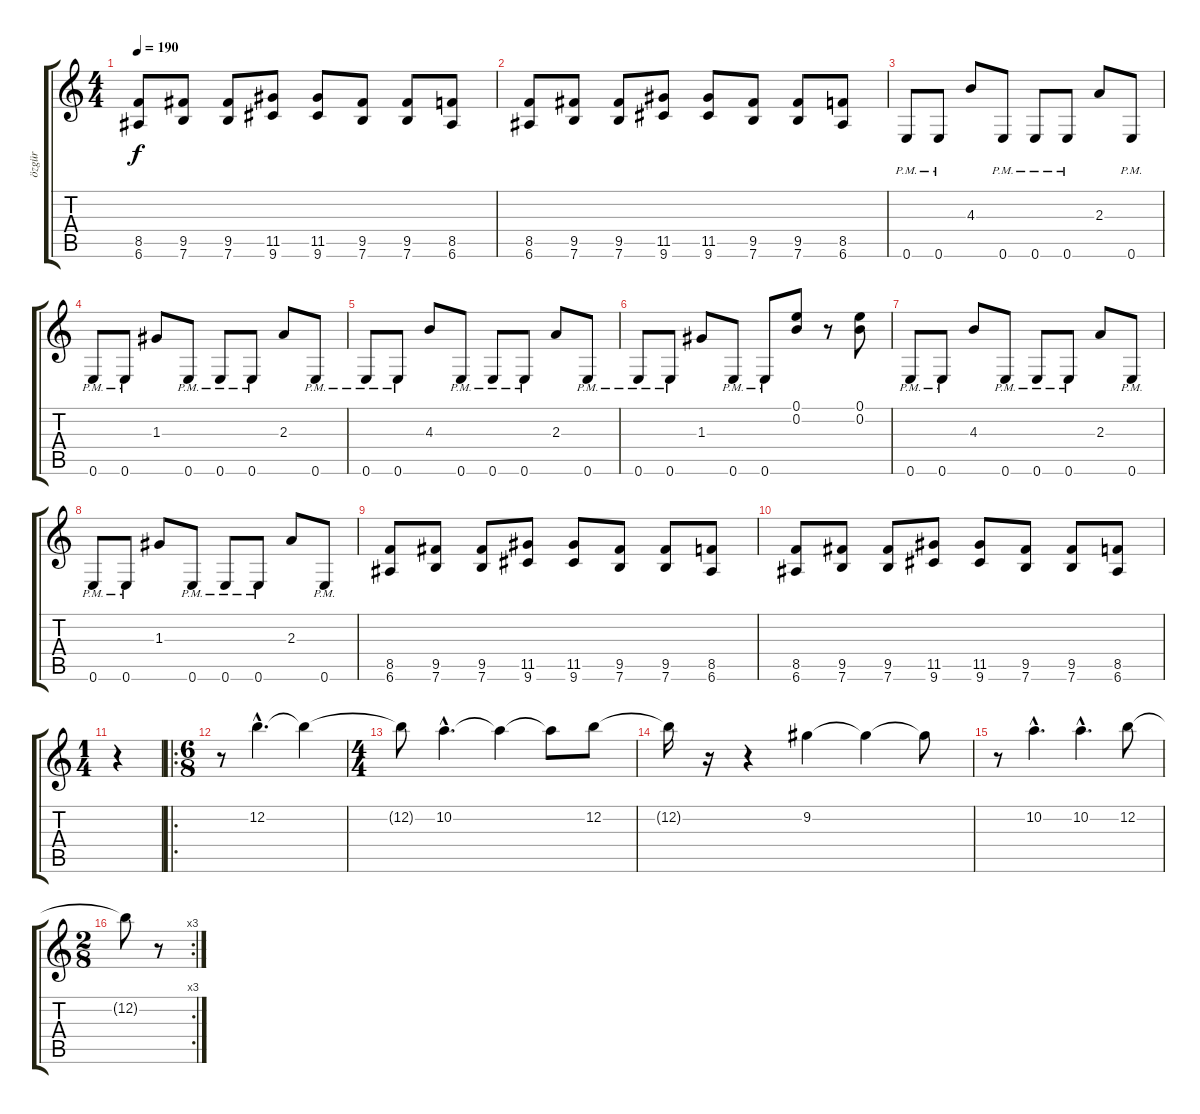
\track ("özgür" "özgür") {instrument overdrivenguitar}
\staff {score tabs}
\tuning (E4 B3 G3 D3 A2 E2) {hide}
\ts (4 4)
\tempo 190
\clef g2
\ks c
(8.5 6.6).8{dy f} (9.5 7.6).8 (9.5 7.6).8 (11.5 9.6).8 (11.5 9.6).8 (9.5 7.6).8 (9.5 7.6).8 (8.5 6.6).8 |
(8.5 6.6).8 (9.5 7.6).8 (9.5 7.6).8 (11.5 9.6).8 (11.5 9.6).8 (9.5 7.6).8 (9.5 7.6).8 (8.5 6.6).8 |
0.6{pm}.8 0.6{pm}.8 4.3.8 0.6{pm}.8 0.6{pm}.8 0.6{pm}.8 2.3.8 0.6{pm}.8 |
0.6{pm}.8 0.6{pm}.8 1.3.8 0.6{pm}.8 0.6{pm}.8 0.6{pm}.8 2.3.8 0.6{pm}.8 |
0.6{pm}.8 0.6{pm}.8 4.3.8 0.6{pm}.8 0.6{pm}.8 0.6{pm}.8 2.3.8 0.6{pm}.8 |
0.6{pm}.8 0.6{pm}.8 1.3.8 0.6{pm}.8 0.6{pm}.8 (0.1 0.2).8 r.8 (0.1 0.2).8 |
0.6{pm}.8 0.6{pm}.8 4.3.8 0.6{pm}.8 0.6{pm}.8 0.6{pm}.8 2.3.8 0.6{pm}.8 |
0.6{pm}.8 0.6{pm}.8 1.3.8 0.6{pm}.8 0.6{pm}.8 0.6{pm}.8 2.3.8 0.6{pm}.8 |
(8.5 6.6).8 (9.5 7.6).8 (9.5 7.6).8 (11.5 9.6).8 (11.5 9.6).8 (9.5 7.6).8 (9.5 7.6).8 (8.5 6.6).8 |
(8.5 6.6).8 (9.5 7.6).8 (9.5 7.6).8 (11.5 9.6).8 (11.5 9.6).8 (9.5 7.6).8 (9.5 7.6).8 (8.5 6.6).8 |
\ts (1 4)
r.4 |
\ro
\ts (6 8)
r.8 12.2{hac}.4{d} 12.2{t}.4 |
\ts (4 4)
12.2{t}.8 10.2{hac}.4{d} 10.2{t}.4 10.2{t}.8 12.2.8 |
12.2{t}.16 r.16 r.4 9.2.4 9.2{t}.4 9.2{t}.8 |
r.8 10.2{hac}.4{d} 10.2{hac}.4{d} 12.2.8 |
\rc 3
\ts (2 8)
12.2{t}.8 r.8
